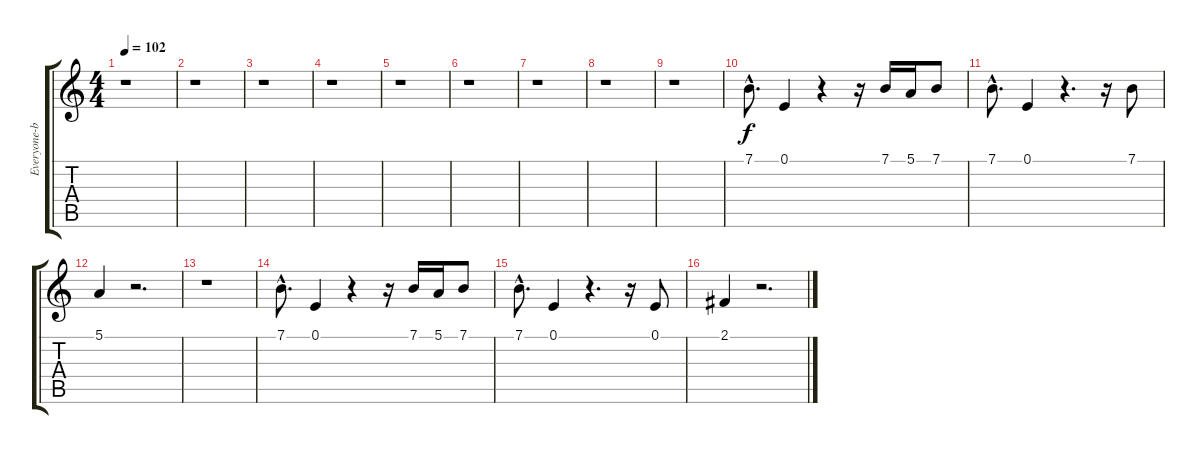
\track ("Everyone-background vocals" "Everyone-b") {instrument clarinet}
\staff {score tabs}
\tuning (E4 B3 G3 D3 A2 E2) {hide}
\ts (4 4)
\tempo 102
\clef g2
\ks c
r.1{dy f} |
r.1 |
r.1 |
r.1 |
r.1 |
r.1 |
r.1 |
r.1 |
r.1 |
7.1{hac}.8{d} 0.1.4 r.4 r.16 7.1.16 5.1.16 7.1.8 |
7.1{hac}.8{d} 0.1.4 r.4{d} r.16 7.1.8 |
5.1.4 r.2{d} |
r.1 |
7.1{hac}.8{d} 0.1.4 r.4 r.16 7.1.16 5.1.16 7.1.8 |
7.1{hac}.8{d} 0.1.4 r.4{d} r.16 0.1.8 |
2.1.4 r.2{d}
